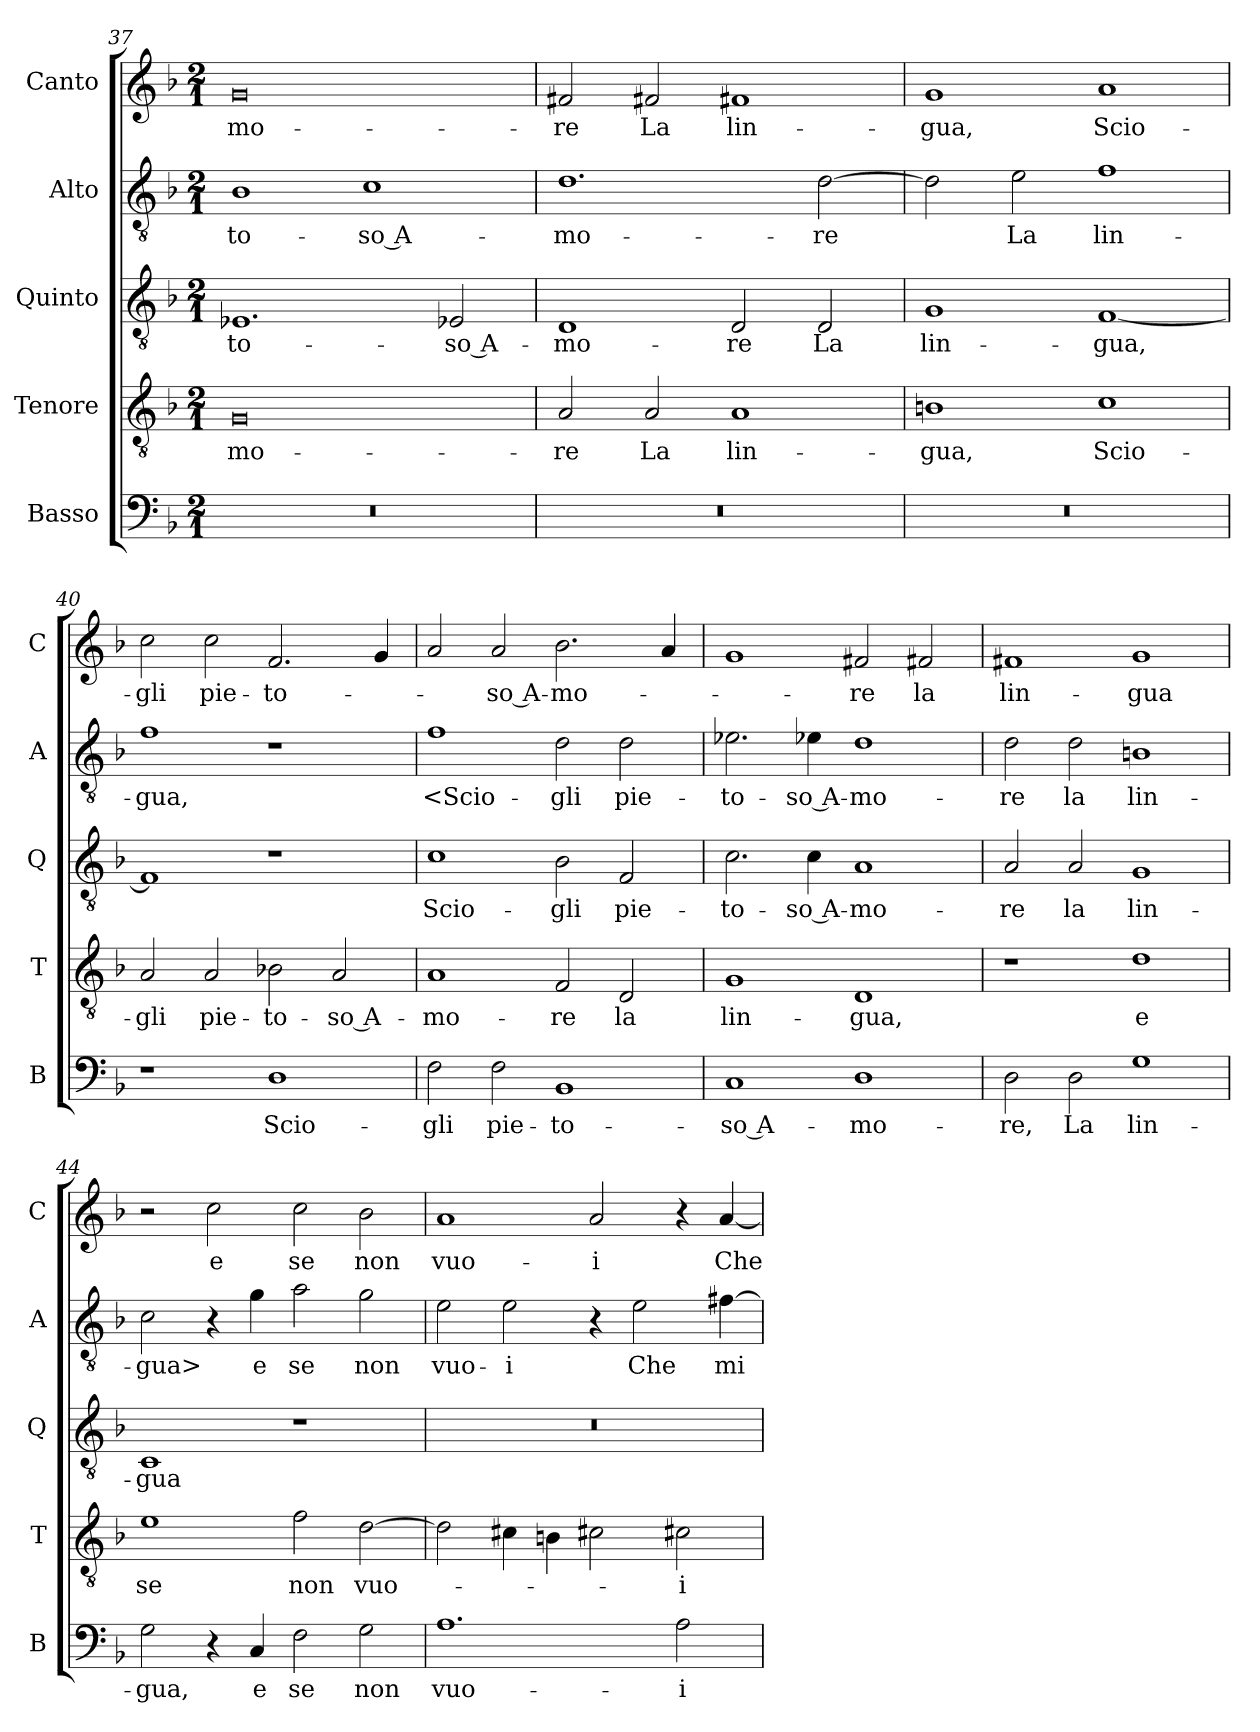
**kern	**text	**kern	**text	**kern	**text	**kern	**text	**kern	**text
*part5	*part5	*part4	*part4	*part3	*part3	*part2	*part2	*part1	*part1
*staff5	*staff5	*staff4	*staff4	*staff3	*staff3	*staff2	*staff2	*staff1	*staff1
*I"Basso	*	*I"Tenore	*	*I"Quinto	*	*I"Alto	*	*I"Canto	*
*I'B	*	*I'T	*	*I'Q	*	*I'A	*	*I'C	*
*clefF4	*	*clefGv2	*	*clefGv2	*	*clefGv2	*	*clefG2	*
*k[b-]	*	*k[b-]	*	*k[b-]	*	*k[b-]	*	*k[b-]	*
*M2/1	*	*M2/1	*	*M2/1	*	*M2/1	*	*M2/1	*
=37	=37	=37	=37	=37	=37	=37	=37	=37	=37
0r	.	0G	-mo-	1.E-X	-to-	1B-	-to-	0g	-mo-
.	.	.	.	.	.	1c	-so A-	.	.
.	.	.	.	2E-X	-so A-	.	.	.	.
=38	=38	=38	=38	=38	=38	=38	=38	=38	=38
0r	.	2A	-re	1D	-mo-	1.d	-mo-	2f#X	-re
.	.	2A	La	.	.	.	.	2f#X	La
.	.	1A	lin-	2D	-re	.	.	1f#X	lin-
.	.	.	.	2D	La	[2d	-re	.	.
=39	=39	=39	=39	=39	=39	=39	=39	=39	=39
0r	.	1Bn	-gua,	1G	lin-	2d]	.	1g	-gua,
.	.	.	.	.	.	2e	La	.	.
.	.	1c	Scio-	[1F	-gua,	1f	lin-	1a	Scio-
=40	=40	=40	=40	=40	=40	=40	=40	=40	=40
1r	.	2A	-gli	1F]	.	1f	-gua,	2cc	-gli
.	.	2A	pie-	.	.	.	.	2cc	pie-
1D	Scio-	2B-X	-to-	1r	.	1r	.	2.f	-to-
.	.	2A	-so A-	.	.	.	.	.	.
.	.	.	.	.	.	.	.	4g	.
=41	=41	=41	=41	=41	=41	=41	=41	=41	=41
2F	-gli	1A	-mo-	1c	Scio-	1f	<Scio-	2a	.
2F	pie-	.	.	.	.	.	.	2a	-so A-
1BB-	-to-	2F	-re	2B-	-gli	2d	-gli	2.b-	-mo-
.	.	2D	la	2F	pie-	2d	pie-	.	.
.	.	.	.	.	.	.	.	4a	.
=42	=42	=42	=42	=42	=42	=42	=42	=42	=42
1C	-so A-	1G	lin-	2.c	-to-	2.e-X	-to-	1g	.
.	.	.	.	4c	-so A-	4e-X	-so A-	.	.
1D	-mo-	1D	-gua,	1A	-mo-	1d	-mo-	2f#X	-re
.	.	.	.	.	.	.	.	2f#X	la
=43	=43	=43	=43	=43	=43	=43	=43	=43	=43
2D	-re,	1r	.	2A	-re	2d	-re	1f#X	lin-
2D	La	.	.	2A	la	2d	la	.	.
1G	lin-	1d	e	1G	lin-	1Bn	lin-	1g	-gua
=44	=44	=44	=44	=44	=44	=44	=44	=44	=44
2G	-gua,	1e	se	1C	-gua	2c	-gua>	2r	.
4r	.	.	.	.	.	4r	.	2cc	e
4C	e	.	.	.	.	4g	e	.	.
2F	se	2f	non	1r	.	2a	se	2cc	se
2G	non	[2d	vuo-	.	.	2g	non	2b-	non
=45	=45	=45	=45	=45	=45	=45	=45	=45	=45
1.A	vuo-	2d]	.	0r	.	2e	vuo-	1a	vuo-
.	.	4c#X	.	.	.	2e	-i	.	.
.	.	4Bn	.	.	.	.	.	.	.
.	.	2c#X	.	.	.	4r	.	2a	-i
.	.	.	.	.	.	2e	Che	.	.
2A	-i	2c#X	-i	.	.	.	.	4r	.
.	.	.	.	.	.	[4f#X	mi	[4a	Che
=	=	=	=	=	=	=	=	=	=
*-	*-	*-	*-	*-	*-	*-	*-	*-	*-
